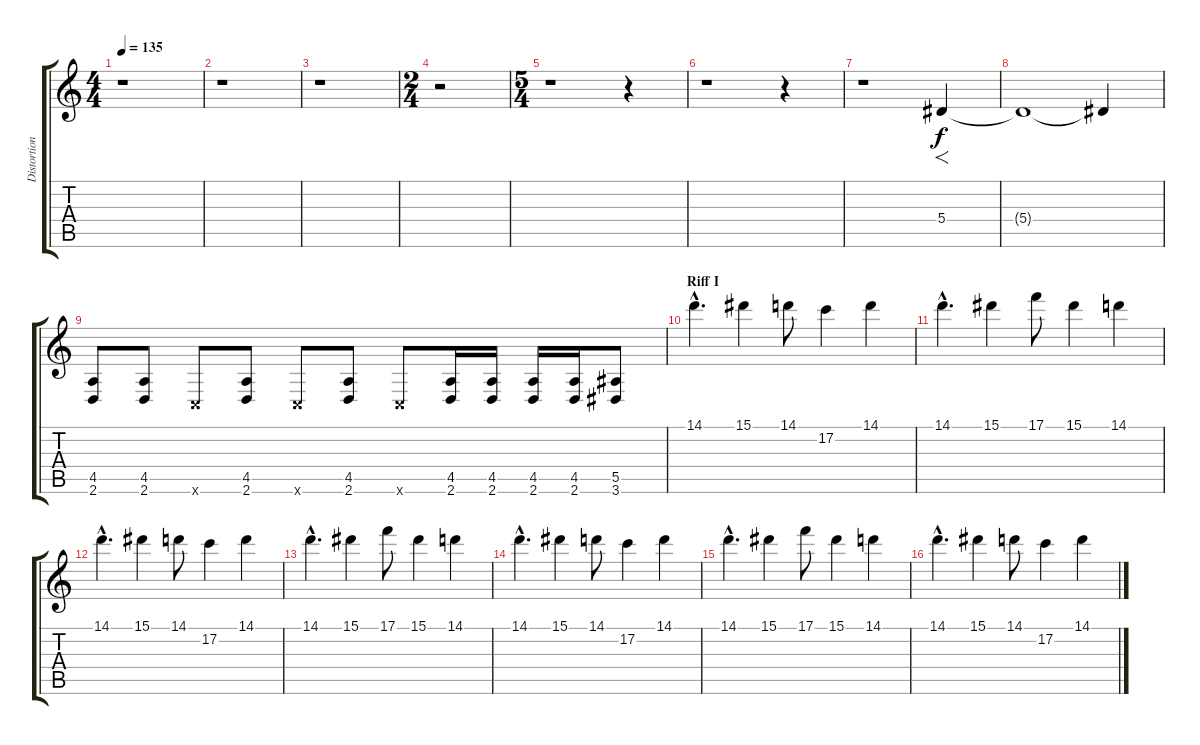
\track ("Distortion Guitar I" "Distortion") {instrument distortionguitar}
\staff {score tabs}
\tuning (C4 G3 Eb3 Bb2 F2 C2) {hide}
\ts (4 4)
\tempo 135
\clef g2
\ks c
r.1{dy f} |
r.1 |
r.1 |
\ts (2 4)
r.2 |
\ts (5 4)
r.1 r.4 |
r.1 r.4 |
r.1 5.4.4{f} |
5.4{t}.1 5.4{t}.4 |
(4.5 2.6).8 (4.5 2.6).8 0.6{x}.8 (4.5 2.6).8 0.6{x}.8 (4.5 2.6).8 0.6{x}.8 (4.5 2.6).16 (4.5 2.6).16 (4.5 2.6).16 (4.5 2.6).16 (5.5 3.6).8 |
\section ("" "Riff I")
14.1{hac}.4{d} 15.1.4 14.1.8 17.2.4 14.1.4 |
14.1{hac}.4{d} 15.1.4 17.1.8 15.1.4 14.1.4 |
14.1{hac}.4{d} 15.1.4 14.1.8 17.2.4 14.1.4 |
14.1{hac}.4{d} 15.1.4 17.1.8 15.1.4 14.1.4 |
14.1{hac}.4{d} 15.1.4 14.1.8 17.2.4 14.1.4 |
14.1{hac}.4{d} 15.1.4 17.1.8 15.1.4 14.1.4 |
14.1{hac}.4{d} 15.1.4 14.1.8 17.2.4 14.1.4
